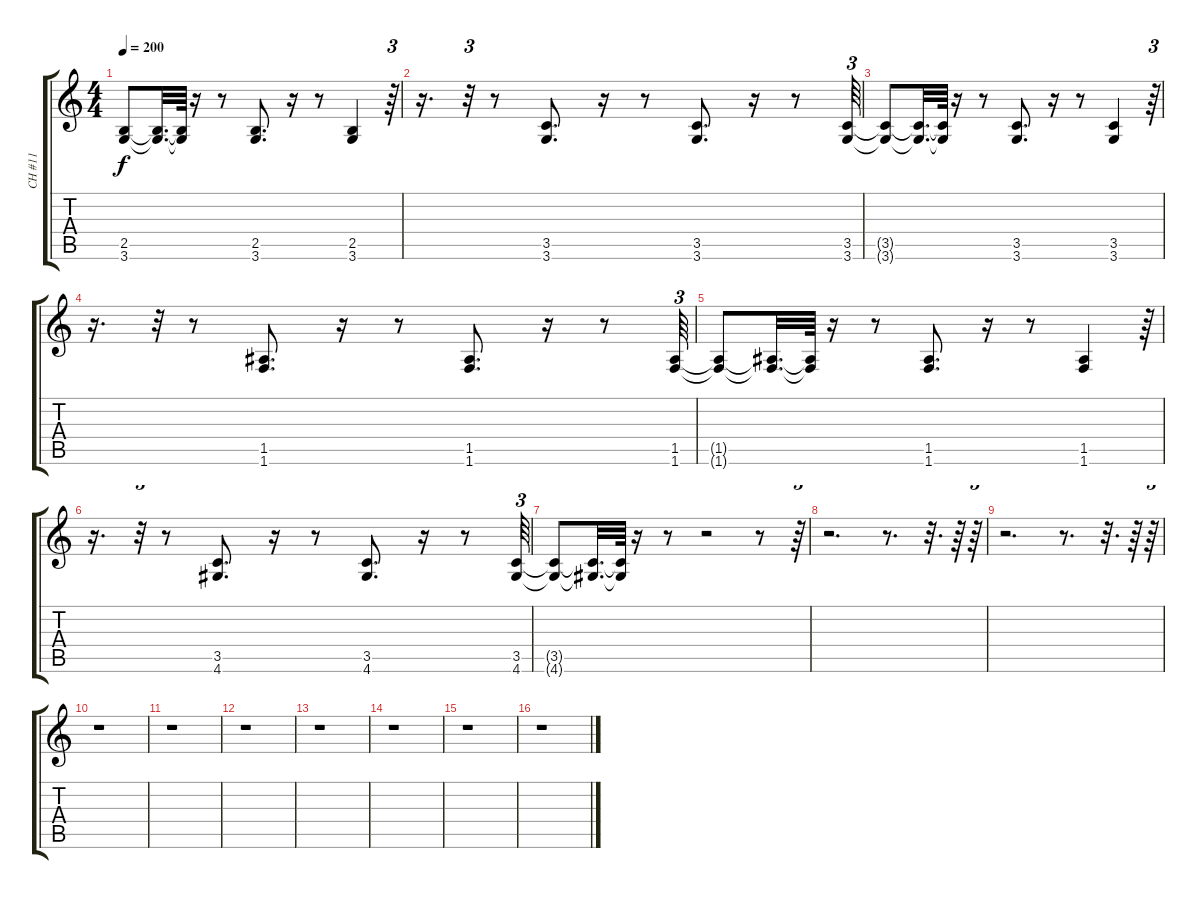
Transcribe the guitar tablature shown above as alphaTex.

\track ("CH #11" "CH #11") {instrument distortionguitar}
\staff {score tabs}
\tuning (E4 B3 G3 D3 A2 E2) {hide}
\ts (4 4)
\tempo 200
\clef g2
\ks c
(2.5{t} 3.6{t}).8{dy f} (2.5{t} 3.6{t}).32{d} (2.5{t} 3.6{t}).64 r.16 r.8 (2.5 3.6).8{d} r.16 r.8 (2.5 3.6).4 r.64{tu (3 2)} |
r.16{d} r.32{tu (3 2)} r.8 (3.5 3.6).8{d} r.16 r.8 (3.5 3.6).8{d} r.16 r.8 (3.5 3.6).64{tu (3 2)} |
(3.5{t} 3.6{t}).8 (3.5{t} 3.6{t}).32{d} (3.5{t} 3.6{t}).64 r.16 r.8 (3.5 3.6).8{d} r.16 r.8 (3.5 3.6).4 r.64{tu (3 2)} |
r.16{d} r.32{tu (3 2)} r.8 (1.5 1.6).8{d} r.16 r.8 (1.5 1.6).8{d} r.16 r.8 (1.5 1.6).64{tu (3 2)} |
(1.5{t} 1.6{t}).8 (1.5{t} 1.6{t}).32{d} (1.5{t} 1.6{t}).64 r.16 r.8 (1.5 1.6).8{d} r.16 r.8 (1.5 1.6).4 r.64{tu (3 2)} |
r.16{d} r.32{tu (3 2)} r.8 (3.5 4.6).8{d} r.16 r.8 (3.5 4.6).8{d} r.16 r.8 (3.5 4.6).64{tu (3 2)} |
(3.5{t} 4.6{t}).8 (3.5{t} 4.6{t}).32{d} (3.5{t} 4.6{t}).64 r.16 r.8 r.2 r.8 r.64{tu (3 2)} |
r.2{d} r.8{d} r.32{d} r.64 r.64{tu (3 2)} |
r.2{d} r.8{d} r.32{d} r.64 r.64{tu (3 2)} |
r.1 |
r.1 |
r.1 |
r.1 |
r.1 |
r.1 |
r.1
